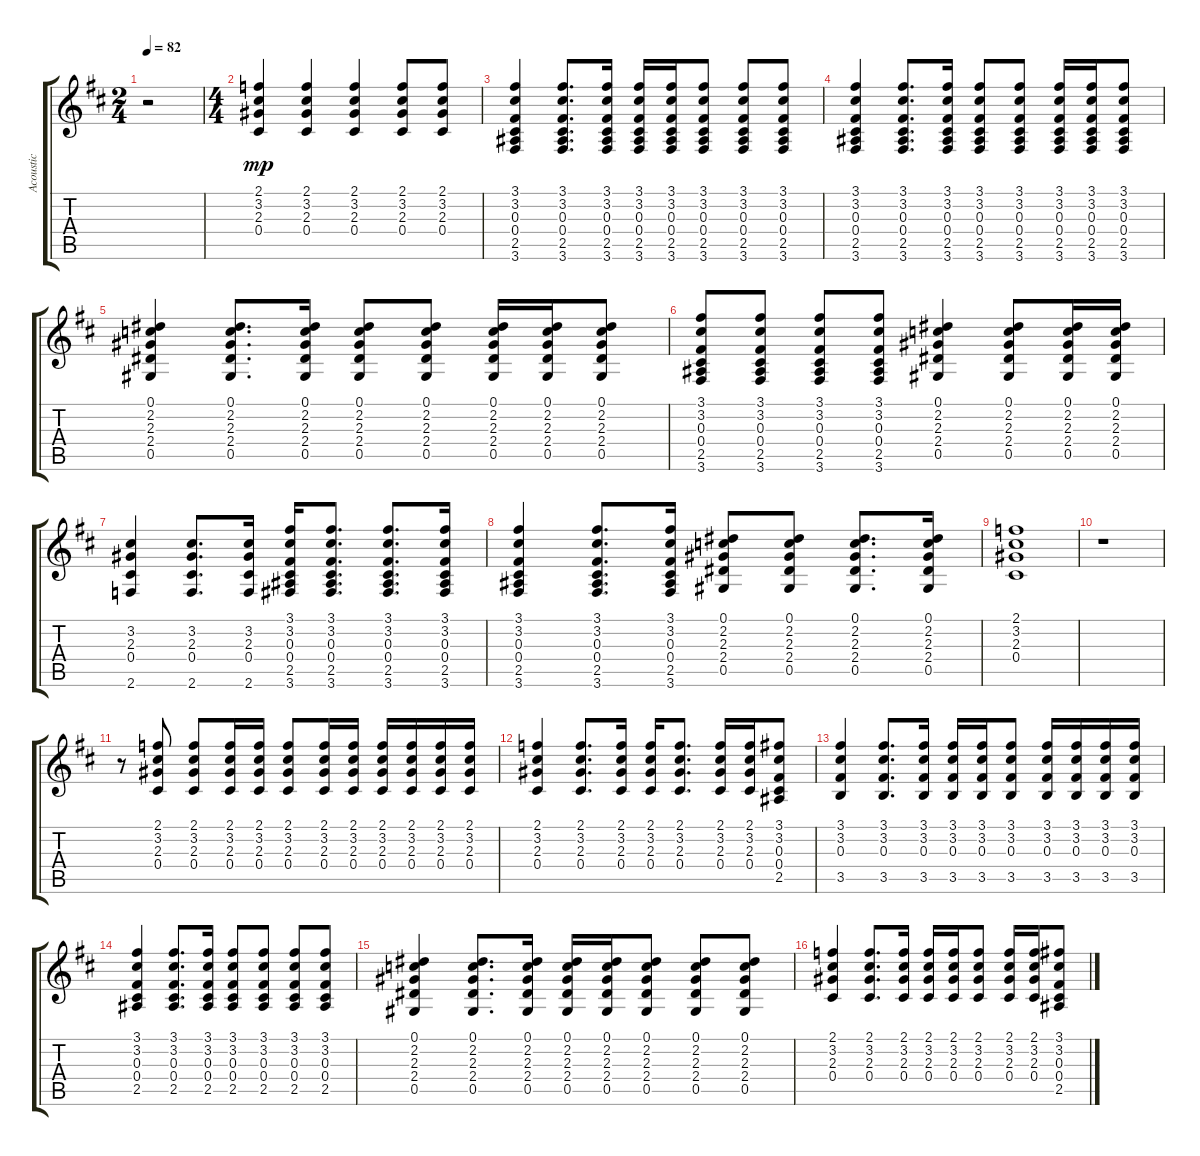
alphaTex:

\track ("Acoustic" "Acoustic") {instrument acousticguitarsteel}
\staff {score tabs}
\tuning (Eb4 Bb3 Gb3 Db3 Ab2 Eb2) {hide}
\ts (2 4)
\tempo 82
\clef g2
\ks d
r.2{dy mp instrument acousticguitarsteel} |
\ts (4 4)
(2.1 3.2 2.3 0.4).4 (2.1 3.2 2.3 0.4).4 (2.1 3.2 2.3 0.4).4 (2.1 3.2 2.3 0.4).8 (2.1 3.2 2.3 0.4).8 |
(3.1 3.2 0.3 0.4 2.5 3.6).4 (3.1 3.2 0.3 0.4 2.5 3.6).8{d} (3.1 3.2 0.3 0.4 2.5 3.6).16 (3.1 3.2 0.3 0.4 2.5 3.6).16 (3.1 3.2 0.3 0.4 2.5 3.6).16 (3.1 3.2 0.3 0.4 2.5 3.6).8 (3.1 3.2 0.3 0.4 2.5 3.6).8 (3.1 3.2 0.3 0.4 2.5 3.6).8 |
(3.1 3.2 0.3 0.4 2.5 3.6).4 (3.1 3.2 0.3 0.4 2.5 3.6).8{d} (3.1 3.2 0.3 0.4 2.5 3.6).16 (3.1 3.2 0.3 0.4 2.5 3.6).8 (3.1 3.2 0.3 0.4 2.5 3.6).8 (3.1 3.2 0.3 0.4 2.5 3.6).16 (3.1 3.2 0.3 0.4 2.5 3.6).16 (3.1 3.2 0.3 0.4 2.5 3.6).8 |
(0.1 2.2 2.3 2.4 0.5).4 (0.1 2.2 2.3 2.4 0.5).8{d} (0.1 2.2 2.3 2.4 0.5).16 (0.1 2.2 2.3 2.4 0.5).8 (0.1 2.2 2.3 2.4 0.5).8 (0.1 2.2 2.3 2.4 0.5).16 (0.1 2.2 2.3 2.4 0.5).16 (0.1 2.2 2.3 2.4 0.5).8 |
(3.1 3.2 0.3 0.4 2.5 3.6).8 (3.1 3.2 0.3 0.4 2.5 3.6).8 (3.1 3.2 0.3 0.4 2.5 3.6).8 (3.1 3.2 0.3 0.4 2.5 3.6).8 (0.1 2.2 2.3 2.4 0.5).4 (0.1 2.2 2.3 2.4 0.5).8 (0.1 2.2 2.3 2.4 0.5).16 (0.1 2.2 2.3 2.4 0.5).16 |
(3.2 2.3 0.4 2.6).4 (3.2 2.3 0.4 2.6).8{d} (3.2 2.3 0.4 2.6).16 (3.1 3.2 0.3 0.4 2.5 3.6).16 (3.1 3.2 0.3 0.4 2.5 3.6).8{d} (3.1 3.2 0.3 0.4 2.5 3.6).8{d} (3.1 3.2 0.3 0.4 2.5 3.6).16 |
(3.1 3.2 0.3 0.4 2.5 3.6).4 (3.1 3.2 0.3 0.4 2.5 3.6).8{d} (3.1 3.2 0.3 0.4 2.5 3.6).16 (0.1 2.2 2.3 2.4 0.5).8 (0.1 2.2 2.3 2.4 0.5).8 (0.1 2.2 2.3 2.4 0.5).8{d} (0.1 2.2 2.3 2.4 0.5).16 |
(2.1 3.2 2.3 0.4).1 |
r.1 |
r.8 (2.1 3.2 2.3 0.4).8 (2.1 3.2 2.3 0.4).8 (2.1 3.2 2.3 0.4).16 (2.1 3.2 2.3 0.4).16 (2.1 3.2 2.3 0.4).8 (2.1 3.2 2.3 0.4).16 (2.1 3.2 2.3 0.4).16 (2.1 3.2 2.3 0.4).16 (2.1 3.2 2.3 0.4).16 (2.1 3.2 2.3 0.4).16 (2.1 3.2 2.3 0.4).16 |
(2.1 3.2 2.3 0.4).4 (2.1 3.2 2.3 0.4).8{d} (2.1 3.2 2.3 0.4).16 (2.1 3.2 2.3 0.4).16 (2.1 3.2 2.3 0.4).8{d} (2.1 3.2 2.3 0.4).16 (2.1 3.2 2.3 0.4).16 (3.1 3.2 0.3 0.4 2.5).8 |
(3.1 3.2 0.3 3.5).4 (3.1 3.2 0.3 3.5).8{d} (3.1 3.2 0.3 3.5).16 (3.1 3.2 0.3 3.5).16 (3.1 3.2 0.3 3.5).16 (3.1 3.2 0.3 3.5).8 (3.1 3.2 0.3 3.5).16 (3.1 3.2 0.3 3.5).16 (3.1 3.2 0.3 3.5).16 (3.1 3.2 0.3 3.5).16 |
(3.1 3.2 0.3 0.4 2.5).4 (3.1 3.2 0.3 0.4 2.5).8{d} (3.1 3.2 0.3 0.4 2.5).16 (3.1 3.2 0.3 0.4 2.5).8 (3.1 3.2 0.3 0.4 2.5).8 (3.1 3.2 0.3 0.4 2.5).8 (3.1 3.2 0.3 0.4 2.5).8 |
(0.1 2.2 2.3 2.4 0.5).4 (0.1 2.2 2.3 2.4 0.5).8{d} (0.1 2.2 2.3 2.4 0.5).16 (0.1 2.2 2.3 2.4 0.5).16 (0.1 2.2 2.3 2.4 0.5).16 (0.1 2.2 2.3 2.4 0.5).8 (0.1 2.2 2.3 2.4 0.5).8 (0.1 2.2 2.3 2.4 0.5).8 |
(2.1 3.2 2.3 0.4).4 (2.1 3.2 2.3 0.4).8{d} (2.1 3.2 2.3 0.4).16 (2.1 3.2 2.3 0.4).16 (2.1 3.2 2.3 0.4).16 (2.1 3.2 2.3 0.4).8 (2.1 3.2 2.3 0.4).16 (2.1 3.2 2.3 0.4).16 (3.1 3.2 0.3 0.4 2.5).8
